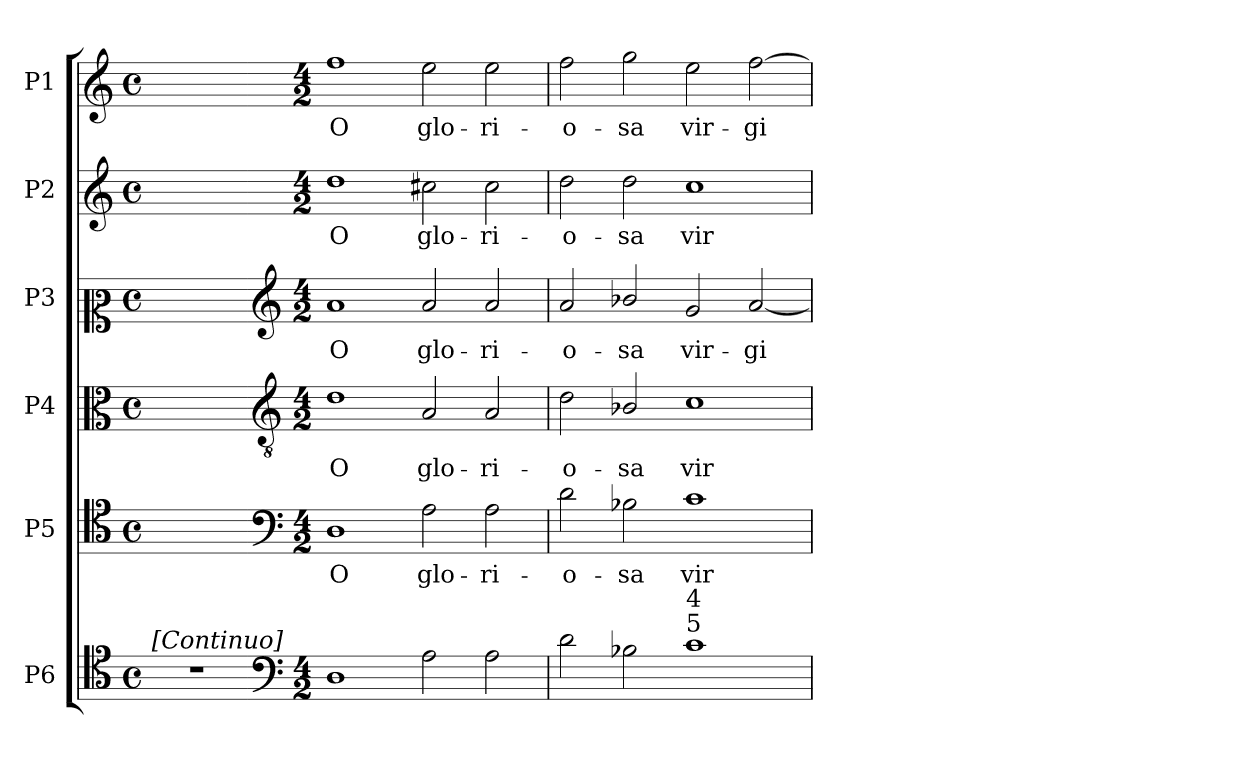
**kern	**kern	**text	**kern	**text	**kern	**text	**kern	**text	**kern	**text
*part6	*part5	*part5	*part4	*part4	*part3	*part3	*part2	*part2	*part1	*part1
*staff6	*staff5	*staff5	*staff4	*staff4	*staff3	*staff3	*staff2	*staff2	*staff1	*staff1
*I"P6	*I"P5	*	*I"P4	*	*I"P3	*	*I"P2	*	*I"P1	*
!!LO:PB:g=z
*clefC4	*clefC4	*	*clefC3	*	*clefC2	*	*clefG2	*	*clefG2	*
*	*	*	*ITrd7c12	*	*	*	*	*	*	*
*k[]	*k[]	*	*k[]	*	*k[]	*	*k[]	*	*k[]	*
*C:	*C:	*	*C:	*	*C:	*	*C:	*	*C:	*
*M4/4	*M4/4	*	*M4/4	*	*M4/4	*	*M4/4	*	*M4/4	*
*met(c)	*met(c)	*	*met(c)	*	*met(c)	*	*met(c)	*	*met(c)	*
=1	=1	=1	=1	=1	=1	=1	=1	=1	=1	=1
!LO:TX:a:t=[Continuo]	!	!	!	!	!	!	!	!	!	!
1r	1ryy	.	1ryy	.	1ryy	.	1ryy	.	1ryy	.
=1-	=1-	=1-	=1-	=1-	=1-	=1-	=1-	=1-	=1-	=1-
*clefF4	*clefF4	*	*clefGv2	*	*clefG2	*	*	*	*	*
*M4/2	*M4/2	*	*M4/2	*	*M4/2	*	*M4/2	*	*M4/2	*
!	!	!LO:LY:b:color=#000000	!	!	!	!	!	!	!	!
!	!	!	!	!LO:LY:b:color=#000000	!	!	!	!	!	!
!	!	!	!	!	!	!LO:LY:b:color=#000000	!	!	!	!
!	!	!	!	!	!	!	!	!LO:LY:b:color=#000000	!	!
!	!	!	!	!	!	!	!	!	!	!LO:LY:b:color=#000000
1Di	1Di	O	1Di	O	1ai	O	1ddi	O	1ffi	O
!	!	!LO:LY:b:color=#000000	!	!	!	!	!	!	!	!
!	!	!	!	!LO:LY:b:color=#000000	!	!	!	!	!	!
!	!	!	!	!	!	!LO:LY:b:color=#000000	!	!	!	!
!	!	!	!	!	!	!	!	!LO:LY:b:color=#000000	!	!
!	!	!	!	!	!	!	!	!	!	!LO:LY:b:color=#000000
2Ai\	2Ai\	glo-	2AAi/	glo-	2ai/	glo-	2cc#Xi\	glo-	2eei\	glo-
!	!	!LO:LY:b:color=#000000	!	!	!	!	!	!	!	!
!	!	!	!	!LO:LY:b:color=#000000	!	!	!	!	!	!
!	!	!	!	!	!	!LO:LY:b:color=#000000	!	!	!	!
!	!	!	!	!	!	!	!	!LO:LY:b:color=#000000	!	!
!	!	!	!	!	!	!	!	!	!	!LO:LY:b:color=#000000
2Ai\	2Ai\	-ri-	2AAi/	-ri-	2ai/	-ri-	2cc#i\	-ri-	2eei\	-ri-
=2	=2	=2	=2	=2	=2	=2	=2	=2	=2	=2
!	!	!LO:LY:b:color=#000000	!	!	!	!	!	!	!	!
!	!	!	!	!LO:LY:b:color=#000000	!	!	!	!	!	!
!	!	!	!	!	!	!LO:LY:b:color=#000000	!	!	!	!
!	!	!	!	!	!	!	!	!LO:LY:b:color=#000000	!	!
!	!	!	!	!	!	!	!	!	!	!LO:LY:b:color=#000000
2di\	2di\	-o-	2Di\	-o-	2ai/	-o-	2ddi\	-o-	2ffi\	-o-
!	!	!LO:LY:b:color=#000000	!	!	!	!	!	!	!	!
!	!	!	!	!LO:LY:b:color=#000000	!	!	!	!	!	!
!	!	!	!	!	!	!LO:LY:b:color=#000000	!	!	!	!
!	!	!	!	!	!	!	!	!LO:LY:b:color=#000000	!	!
!	!	!	!	!	!	!	!	!	!	!LO:LY:b:color=#000000
2B-Xi\	2B-Xi\	-sa	2BB-Xi/	-sa	2b-Xi/	-sa	2ddi\	-sa	2ggi\	-sa
!	!	!LO:LY:b:color=#000000	!	!	!	!	!	!	!	!
!	!	!	!	!LO:LY:b:color=#000000	!	!	!	!	!	!
!	!	!	!	!	!	!LO:LY:b:color=#000000	!	!	!	!
!	!	!	!	!	!	!	!	!LO:LY:b:color=#000000	!	!
!LO:TX:a:t=5	!	!	!	!	!	!	!	!	!	!
!LO:TX:t=4	!	!	!	!	!	!	!	!	!	!
!	!	!	!	!	!	!	!	!	!	!LO:LY:b:color=#000000
1ci	1ci	vir-	1Ci	vir-	2gi/	vir-	1cci	vir-	2eei\	vir-
!	!	!	!	!	!	!LO:LY:b:color=#000000	!	!	!	!
!	!	!	!	!	!	!	!	!	!	!LO:LY:b:color=#000000
.	.	.	.	.	[2ai/	-gi-	.	.	[2ffi\	-gi-
=	=	=	=	=	=	=	=	=	=	=
*-	*-	*-	*-	*-	*-	*-	*-	*-	*-	*-
